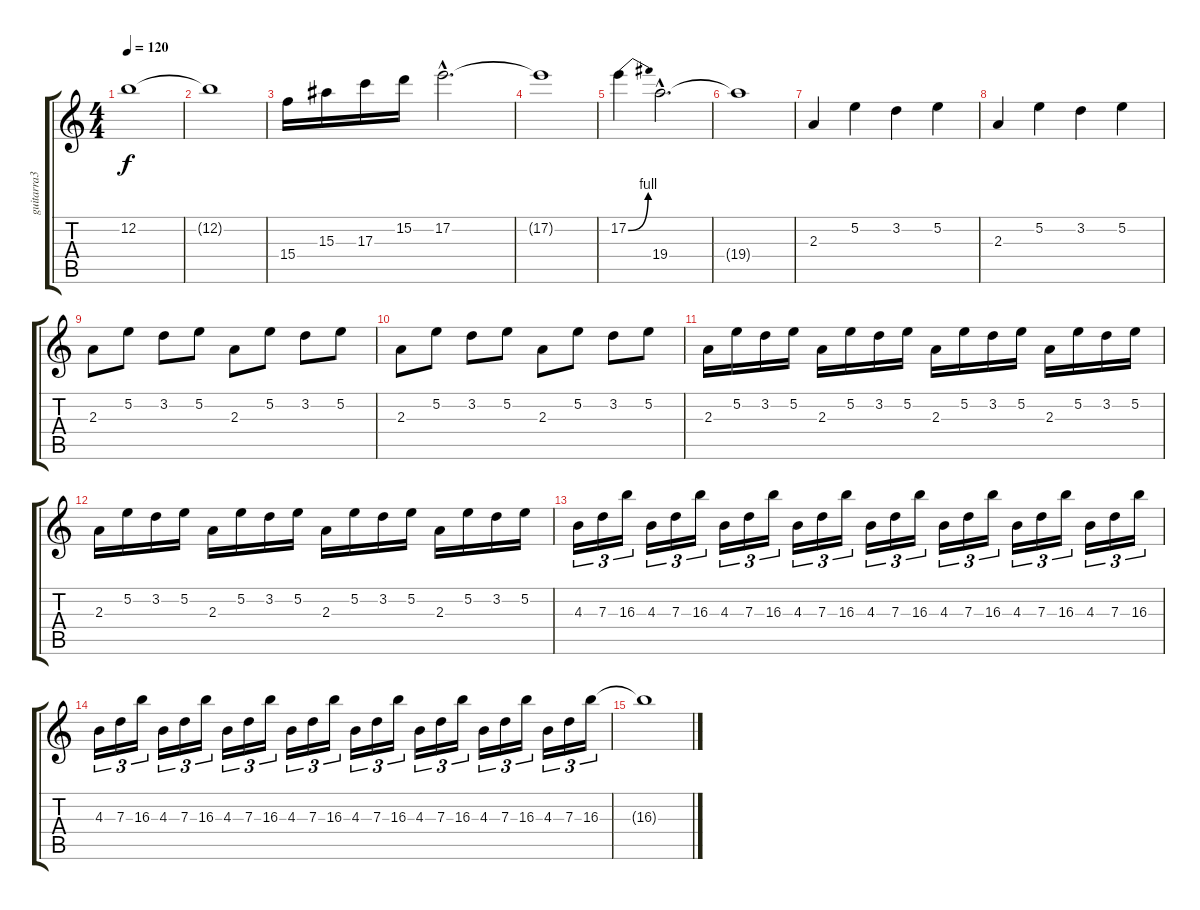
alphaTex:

\track ("guitarra3" "guitarra3") {instrument overdrivenguitar}
\staff {score tabs}
\tuning (E4 B3 G3 D3 A2 E2) {hide}
\ts (4 4)
\tempo 120
\clef g2
\ks c
12.2.1{dy f} |
12.2{t}.1 |
15.4.16 15.3.16 17.3.16 15.2.16 17.2{hac}.2{d} |
17.2{t}.1 |
17.2{be (bend 0 0 60 4)}.4 19.4{hac}.2{d} |
19.4{t}.1 |
2.3.4 5.2.4 3.2.4 5.2.4 |
2.3.4 5.2.4 3.2.4 5.2.4 |
2.3.8 5.2.8 3.2.8 5.2.8 2.3.8 5.2.8 3.2.8 5.2.8 |
2.3.8 5.2.8 3.2.8 5.2.8 2.3.8 5.2.8 3.2.8 5.2.8 |
2.3.16 5.2.16 3.2.16 5.2.16 2.3.16 5.2.16 3.2.16 5.2.16 2.3.16 5.2.16 3.2.16 5.2.16 2.3.16 5.2.16 3.2.16 5.2.16 |
2.3.16 5.2.16 3.2.16 5.2.16 2.3.16 5.2.16 3.2.16 5.2.16 2.3.16 5.2.16 3.2.16 5.2.16 2.3.16 5.2.16 3.2.16 5.2.16 |
4.3.16{tu (3 2)} 7.3.16{tu (3 2)} 16.3.16{tu (3 2)} 4.3.16{tu (3 2)} 7.3.16{tu (3 2)} 16.3.16{tu (3 2)} 4.3.16{tu (3 2)} 7.3.16{tu (3 2)} 16.3.16{tu (3 2)} 4.3.16{tu (3 2)} 7.3.16{tu (3 2)} 16.3.16{tu (3 2)} 4.3.16{tu (3 2)} 7.3.16{tu (3 2)} 16.3.16{tu (3 2)} 4.3.16{tu (3 2)} 7.3.16{tu (3 2)} 16.3.16{tu (3 2)} 4.3.16{tu (3 2)} 7.3.16{tu (3 2)} 16.3.16{tu (3 2)} 4.3.16{tu (3 2)} 7.3.16{tu (3 2)} 16.3.16{tu (3 2)} |
4.3.16{tu (3 2)} 7.3.16{tu (3 2)} 16.3.16{tu (3 2)} 4.3.16{tu (3 2)} 7.3.16{tu (3 2)} 16.3.16{tu (3 2)} 4.3.16{tu (3 2)} 7.3.16{tu (3 2)} 16.3.16{tu (3 2)} 4.3.16{tu (3 2)} 7.3.16{tu (3 2)} 16.3.16{tu (3 2)} 4.3.16{tu (3 2)} 7.3.16{tu (3 2)} 16.3.16{tu (3 2)} 4.3.16{tu (3 2)} 7.3.16{tu (3 2)} 16.3.16{tu (3 2)} 4.3.16{tu (3 2)} 7.3.16{tu (3 2)} 16.3.16{tu (3 2)} 4.3.16{tu (3 2)} 7.3.16{tu (3 2)} 16.3.16{tu (3 2)} |
16.3{t}.1
